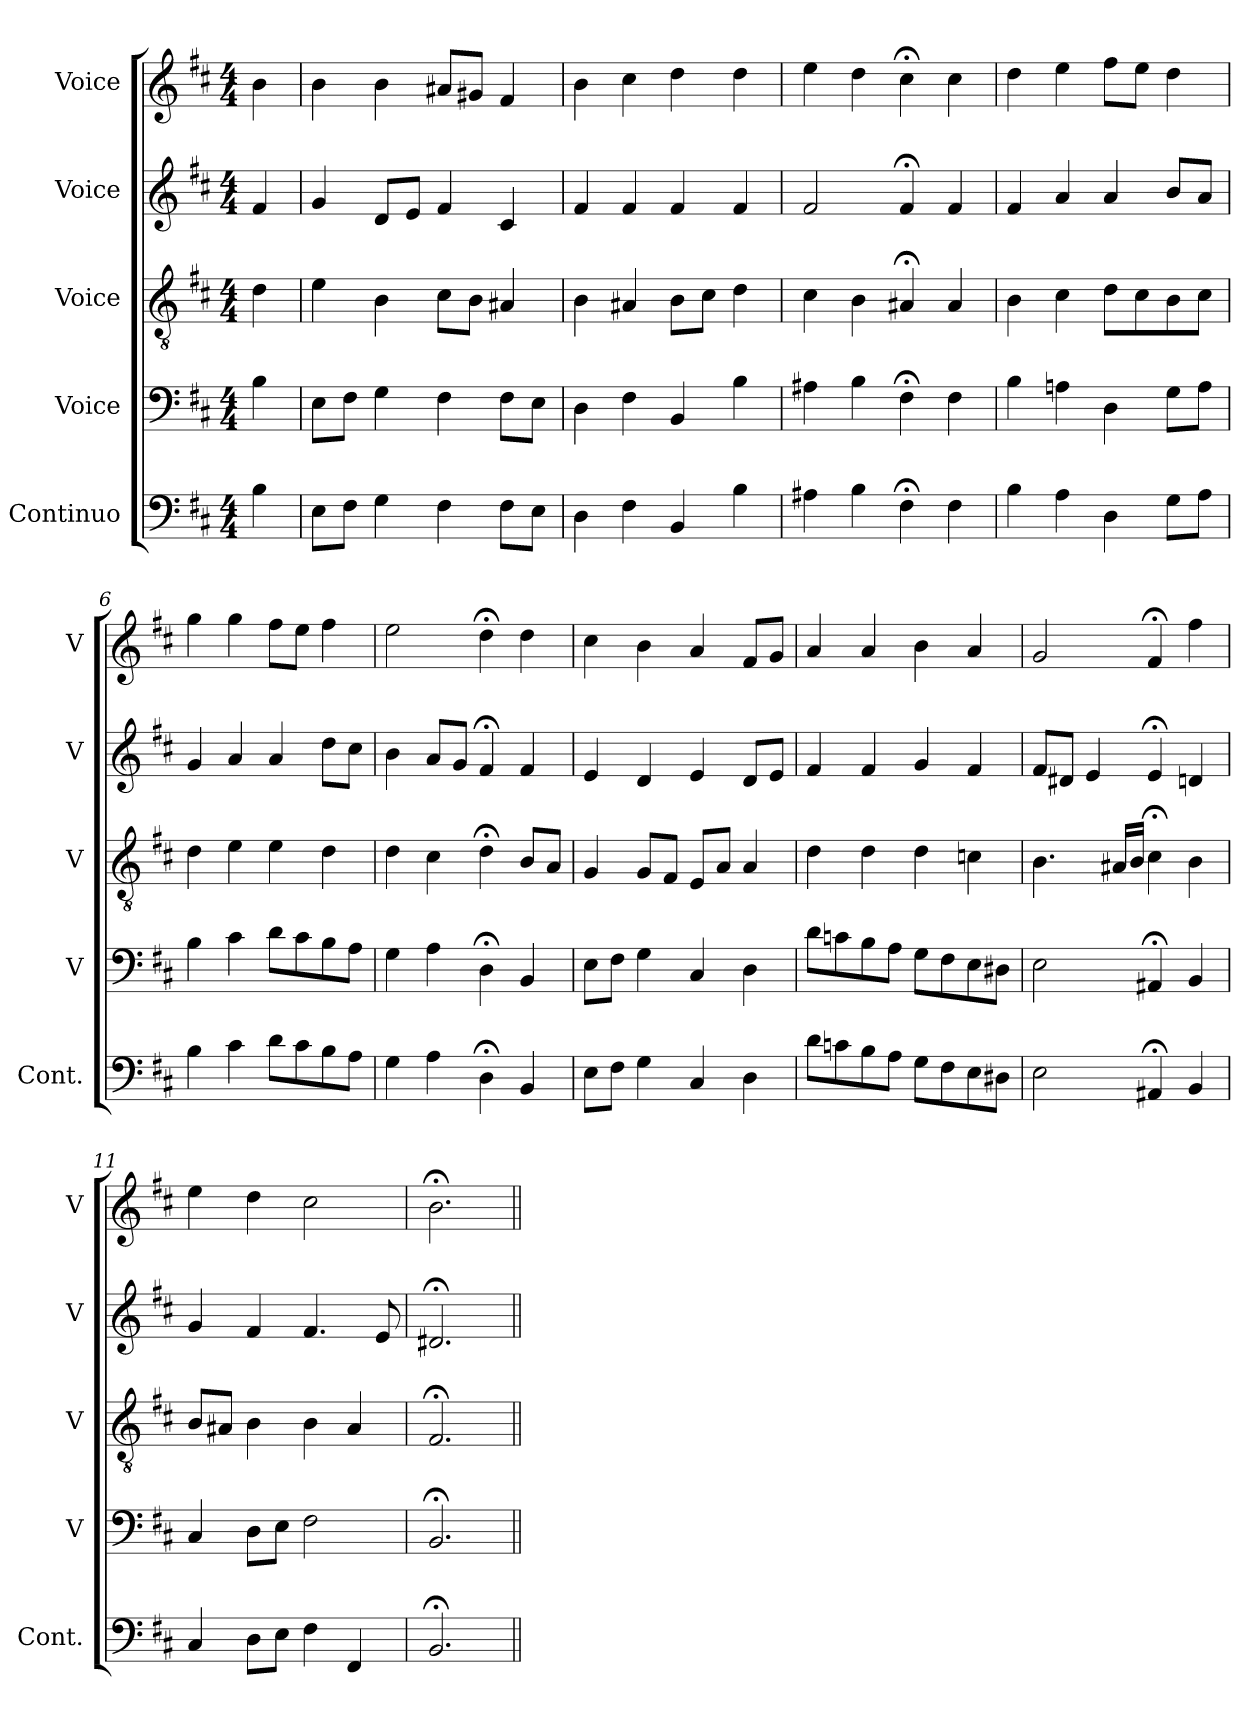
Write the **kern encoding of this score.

**kern	**kern	**kern	**kern	**kern
*part5	*part4	*part3	*part2	*part1
*staff5	*staff4	*staff3	*staff2	*staff1
*I"Continuo	*I"Voice	*I"Voice	*I"Voice	*I"Voice
*I'Cont.	*I'V	*I'V	*I'V	*I'V
*clefF4	*clefF4	*clefGv2	*clefG2	*clefG2
*k[f#c#]	*k[f#c#]	*k[f#c#]	*k[f#c#]	*k[f#c#]
*M4/4	*M4/4	*M4/4	*M4/4	*M4/4
=	=	=	=	=
4B	4B	4d	4f#	4b
=2	=2	=2	=2	=2
8EL	8EL	4e	4g	4b
8F#J	8F#J	.	.	.
4G	4G	4B	8dL	4b
.	.	.	8eJ	.
4F#	4F#	8c#L	4f#	8a#XL
.	.	8BJ	.	8g#XJ
8F#L	8F#L	4A#X	4c#	4f#
8EJ	8EJ	.	.	.
=3	=3	=3	=3	=3
4D	4D	4B	4f#	4b
4F#	4F#	4A#X	4f#	4cc#
4BB	4BB	8BL	4f#	4dd
.	.	8c#J	.	.
4B	4B	4d	4f#	4dd
=4	=4	=4	=4	=4
4A#X	4A#X	4c#	2f#	4ee
4B	4B	4B	.	4dd
4F#;<	4F#;<	4A#X;<	4f#;<	4cc#;<
4F#	4F#	4A#	4f#	4cc#
=5	=5	=5	=5	=5
4B	4B	4B	4f#	4dd
4A	4An	4c#	4a	4ee
4D	4D	8dL	4a	8ff#L
.	.	8c#	.	8eeJ
8GL	8GL	8B	8bL	4dd
8AJ	8AJ	8c#J	8aJ	.
=6	=6	=6	=6	=6
4B	4B	4d	4g	4gg
4c#	4c#	4e	4a	4gg
8dL	8dL	4e	4a	8ff#L
8c#	8c#	.	.	8eeJ
8B	8B	4d	8ddL	4ff#
8AJ	8AJ	.	8cc#J	.
=7	=7	=7	=7	=7
4G	4G	4d	4b	2ee
4A	4A	4c#	8aL	.
.	.	.	8gJ	.
4D;<	4D;<	4d;<	4f#;<	4dd;<
4BB	4BB	8BL	4f#	4dd
.	.	8AJ	.	.
=8	=8	=8	=8	=8
8EL	8EL	4G	4e	4cc#
8F#J	8F#J	.	.	.
4G	4G	8GL	4d	4b
.	.	8F#J	.	.
4C#	4C#	8EL	4e	4a
.	.	8AJ	.	.
4D	4D	4A	8dL	8f#L
.	.	.	8eJ	8gJ
=9	=9	=9	=9	=9
8dL	8dL	4d	4f#	4a
8cn	8cn	.	.	.
8B	8B	4d	4f#	4a
8AJ	8AJ	.	.	.
8GL	8GL	4d	4g	4b
8F#	8F#	.	.	.
8E	8E	4cn	4f#	4a
8D#XJ	8D#XJ	.	.	.
=10	=10	=10	=10	=10
2E	2E	4.B	8f#L	2g
.	.	.	8d#XJ	.
.	.	.	4e	.
.	.	16A#XLL	.	.
.	.	16BJJ	.	.
4AA#X;<	4AA#X;<	4c#;<	4e;<	4f#;<
4BB	4BB	4B	4dn	4ff#
=11	=11	=11	=11	=11
4C#	4C#	8BL	4g	4ee
.	.	8A#XJ	.	.
8DL	8DL	4B	4f#	4dd
8EJ	8EJ	.	.	.
4F#	2F#	4B	4.f#	2cc#
4FF#	.	4A#	.	.
.	.	.	8e	.
=12	=12	=12	=12	=12
2.BB;<	2.BB;<	2.F#;<	2.d#X;<	2.b;<
=||	=||	=||	=||	=||
*-	*-	*-	*-	*-
